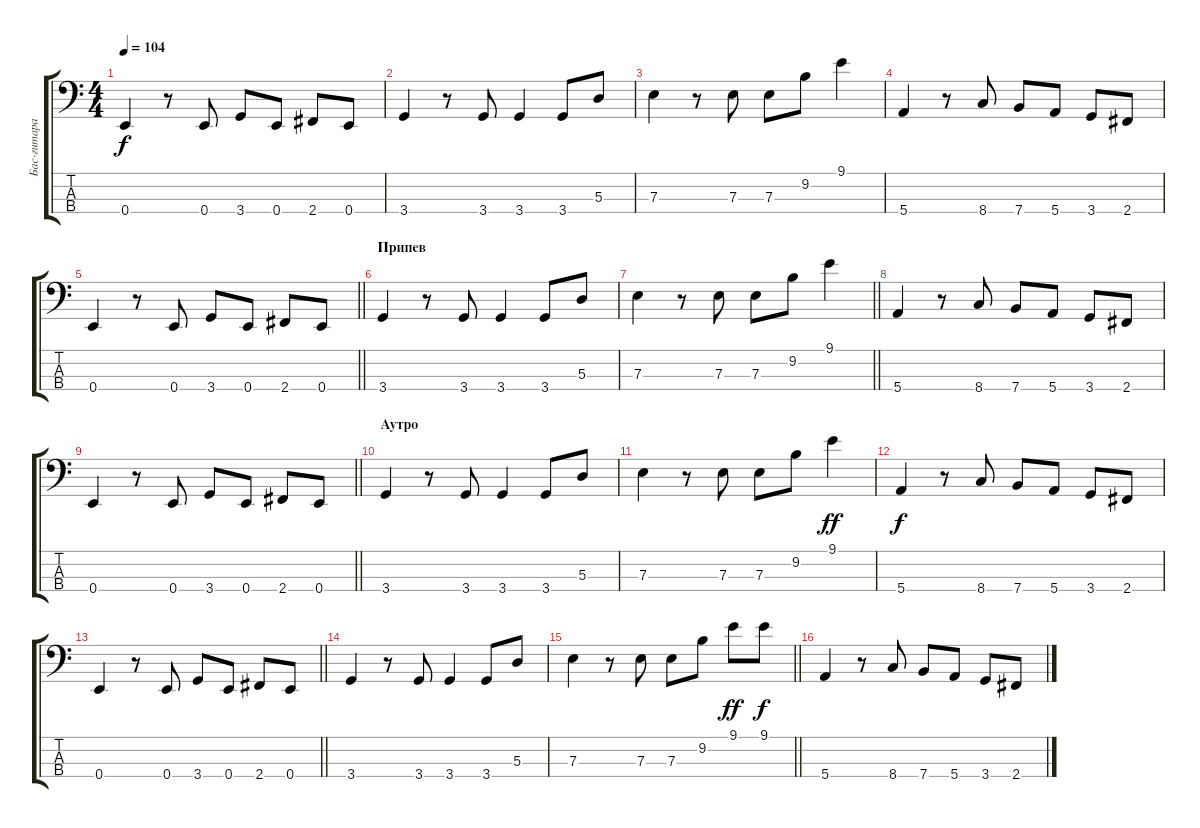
\track ("Бас-гитара" "Бас-гитара") {instrument electricbasspick}
\staff {score tabs}
\tuning (G2 D2 A1 E1) {hide}
\ts (4 4)
\tempo 104
\clef f4
\ks c
0.4.4{dy f} r.8 0.4.8 3.4.8 0.4.8 2.4.8 0.4.8 |
3.4.4 r.8 3.4.8 3.4.4 3.4.8 5.3.8 |
7.3.4 r.8 7.3.8 7.3.8 9.2.8 9.1.4 |
5.4.4 r.8 8.4.8 7.4.8 5.4.8 3.4.8 2.4.8 |
\barLineRight lightlight
0.4.4 r.8 0.4.8 3.4.8 0.4.8 2.4.8 0.4.8 |
\section ("" "Припев")
3.4.4 r.8 3.4.8 3.4.4 3.4.8 5.3.8 |
\barLineRight lightlight
7.3.4 r.8 7.3.8 7.3.8 9.2.8 9.1.4 |
5.4.4 r.8 8.4.8 7.4.8 5.4.8 3.4.8 2.4.8 |
\barLineRight lightlight
0.4.4 r.8 0.4.8 3.4.8 0.4.8 2.4.8 0.4.8 |
\section ("" "Аутро")
3.4.4 r.8 3.4.8 3.4.4 3.4.8 5.3.8 |
7.3.4 r.8 7.3.8 7.3.8 9.2.8 9.1.4{dy ff} |
5.4.4{dy f} r.8 8.4.8 7.4.8 5.4.8 3.4.8 2.4.8 |
\barLineRight lightlight
0.4.4 r.8 0.4.8 3.4.8 0.4.8 2.4.8 0.4.8 |
3.4.4 r.8 3.4.8 3.4.4 3.4.8 5.3.8 |
\barLineRight lightlight
7.3.4 r.8 7.3.8 7.3.8 9.2.8 9.1.8{dy ff} 9.1.8{dy f} |
5.4.4 r.8 8.4.8 7.4.8 5.4.8 3.4.8 2.4.8
